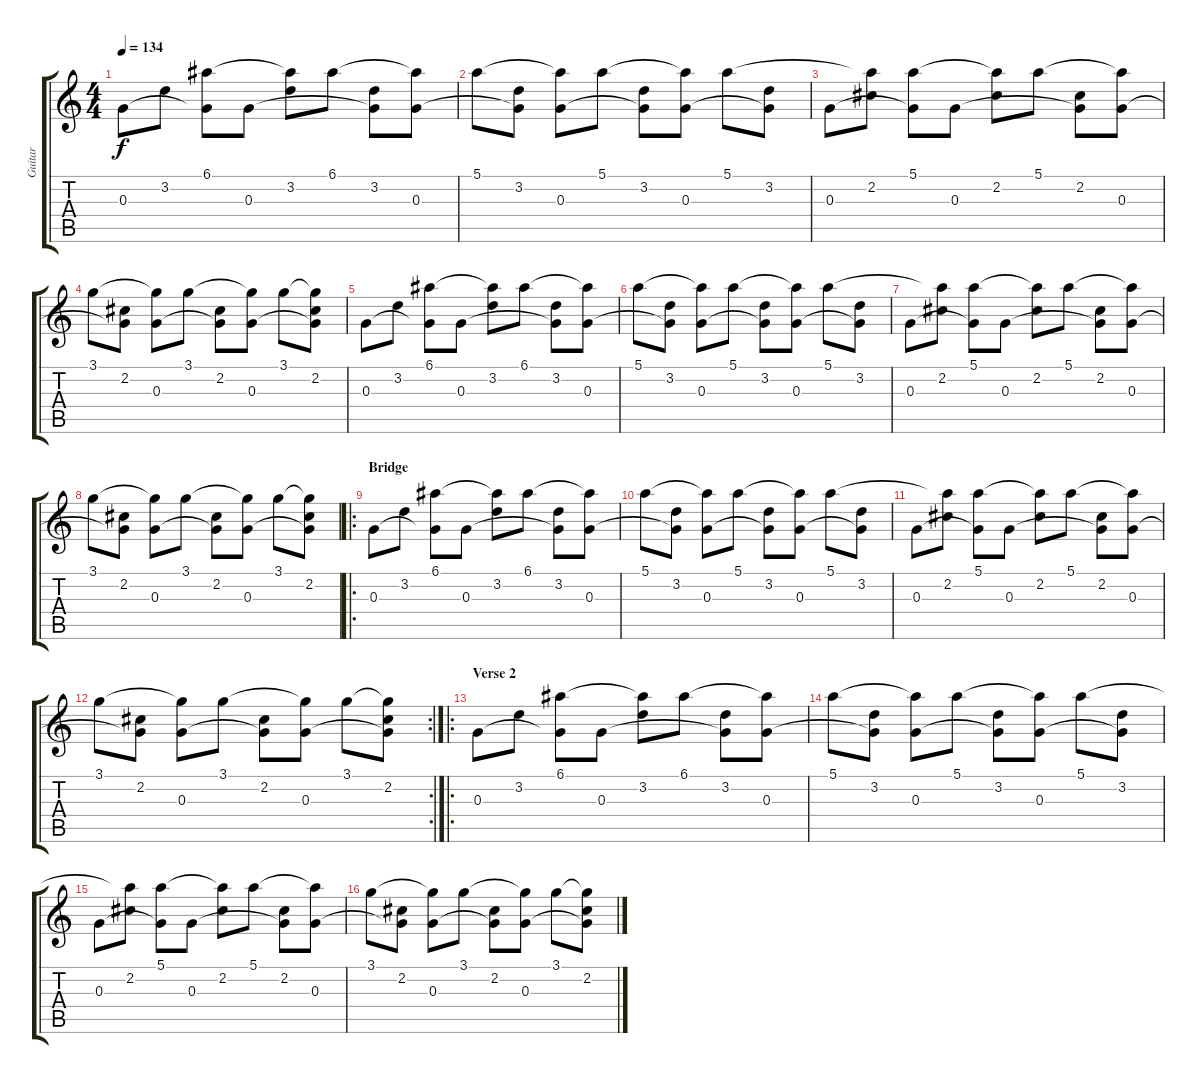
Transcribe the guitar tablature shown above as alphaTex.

\track ("Guitar " "Guitar ") {instrument electricguitarjazz}
\staff {score tabs}
\tuning (E4 B3 G3 D3 A2 E2) {hide}
\ts (4 4)
\tempo 134
\clef g2
\ks c
0.3.8{dy f} 3.2.8 (6.1 0.3{t}).8 0.3.8 (6.1{t} 3.2).8 6.1.8 (3.2 0.3{t}).8 (6.1{t} 0.3).8 |
5.1.8 (3.2 0.3{t}).8 (5.1{t} 0.3).8 5.1.8 (3.2 0.3{t}).8 (5.1{t} 0.3).8 5.1.8 (3.2 0.3{t}).8 |
0.3.8 (5.1{t} 2.2).8 (5.1 0.3{t}).8 0.3.8 (5.1{t} 2.2).8 5.1.8 (2.2 0.3{t}).8 (5.1{t} 0.3).8 |
3.1.8 (2.2 0.3{t}).8 (3.1{t} 0.3).8 3.1.8 (2.2 0.3{t}).8 (3.1{t} 0.3).8 3.1.8 (3.1{t} 2.2 0.3{t}).8 |
0.3.8 3.2.8 (6.1 0.3{t}).8 0.3.8 (6.1{t} 3.2).8 6.1.8 (3.2 0.3{t}).8 (6.1{t} 0.3).8 |
5.1.8 (3.2 0.3{t}).8 (5.1{t} 0.3).8 5.1.8 (3.2 0.3{t}).8 (5.1{t} 0.3).8 5.1.8 (3.2 0.3{t}).8 |
0.3.8 (5.1{t} 2.2).8 (5.1 0.3{t}).8 0.3.8 (5.1{t} 2.2).8 5.1.8 (2.2 0.3{t}).8 (5.1{t} 0.3).8 |
3.1.8 (2.2 0.3{t}).8 (3.1{t} 0.3).8 3.1.8 (2.2 0.3{t}).8 (3.1{t} 0.3).8 3.1.8 (3.1{t} 2.2 0.3{t}).8 |
\ro
\section ("" "Bridge")
0.3.8 3.2.8 (6.1 0.3{t}).8 0.3.8 (6.1{t} 3.2).8 6.1.8 (3.2 0.3{t}).8 (6.1{t} 0.3).8 |
5.1.8 (3.2 0.3{t}).8 (5.1{t} 0.3).8 5.1.8 (3.2 0.3{t}).8 (5.1{t} 0.3).8 5.1.8 (3.2 0.3{t}).8 |
0.3.8 (5.1{t} 2.2).8 (5.1 0.3{t}).8 0.3.8 (5.1{t} 2.2).8 5.1.8 (2.2 0.3{t}).8 (5.1{t} 0.3).8 |
\rc 2
3.1.8 (2.2 0.3{t}).8 (3.1{t} 0.3).8 3.1.8 (2.2 0.3{t}).8 (3.1{t} 0.3).8 3.1.8 (3.1{t} 2.2 0.3{t}).8 |
\ro
\section ("" "Verse 2")
0.3.8 3.2.8 (6.1 0.3{t}).8 0.3.8 (6.1{t} 3.2).8 6.1.8 (3.2 0.3{t}).8 (6.1{t} 0.3).8 |
5.1.8 (3.2 0.3{t}).8 (5.1{t} 0.3).8 5.1.8 (3.2 0.3{t}).8 (5.1{t} 0.3).8 5.1.8 (3.2 0.3{t}).8 |
0.3.8 (5.1{t} 2.2).8 (5.1 0.3{t}).8 0.3.8 (5.1{t} 2.2).8 5.1.8 (2.2 0.3{t}).8 (5.1{t} 0.3).8 |
3.1.8 (2.2 0.3{t}).8 (3.1{t} 0.3).8 3.1.8 (2.2 0.3{t}).8 (3.1{t} 0.3).8 3.1.8 (3.1{t} 2.2 0.3{t}).8
